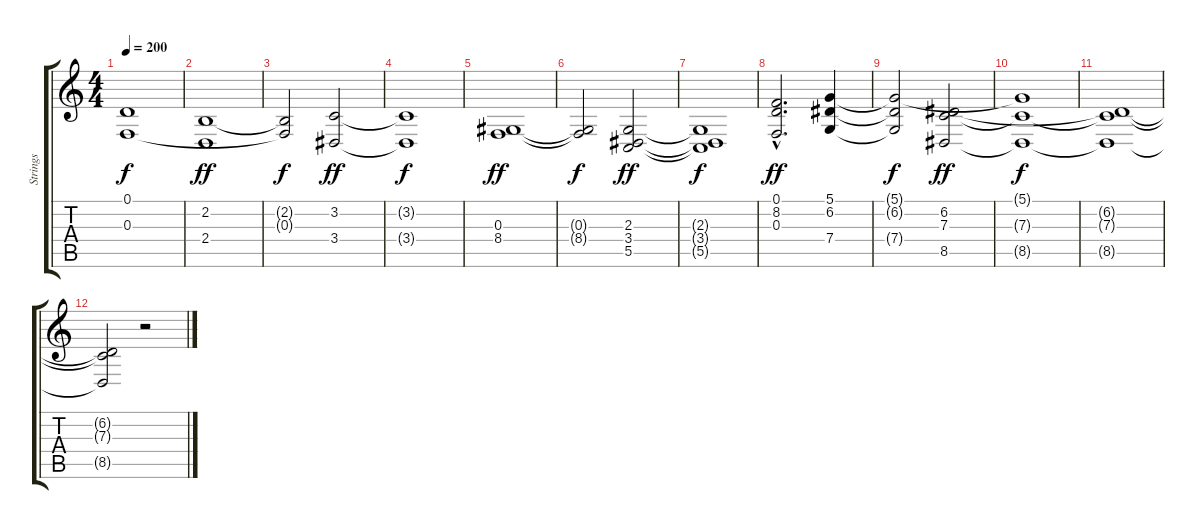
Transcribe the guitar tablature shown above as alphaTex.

\track ("Strings" "Strings") {instrument stringensemble1}
\staff {score tabs}
\tuning (D4 A3 F3 C3 G2 C2) {hide}
\ts (4 4)
\tempo 200
\clef g2
\ks c
(0.1{t} 0.3{t}).1{dy f} |
(2.2 2.4).1{dy ff} |
(2.2{t} 0.3{t}).2{dy f} (3.2 3.4).2{dy ff} |
(3.2{t} 3.4{t}).1{dy f} |
(0.3 8.4).1{dy ff} |
(0.3{t} 8.4{t}).2{dy f} (2.3 3.4 5.5).2{dy ff} |
(2.3{t} 3.4{t} 5.5{t}).1{dy f} |
(0.1{hac} 8.2{hac} 0.3{hac}).2{d dy ff} (5.1 6.2 7.4).4 |
(5.1{t} 6.2{t} 7.4{t}).2{dy f} (6.2 7.3 8.5).2{dy ff} |
(5.1{t} 7.3{t} 8.5{t}).1{dy f} |
(6.2{t} 7.3{t} 8.5{t}).1 |
(6.2{t} 7.3{t} 8.5{t}).2 r.2
